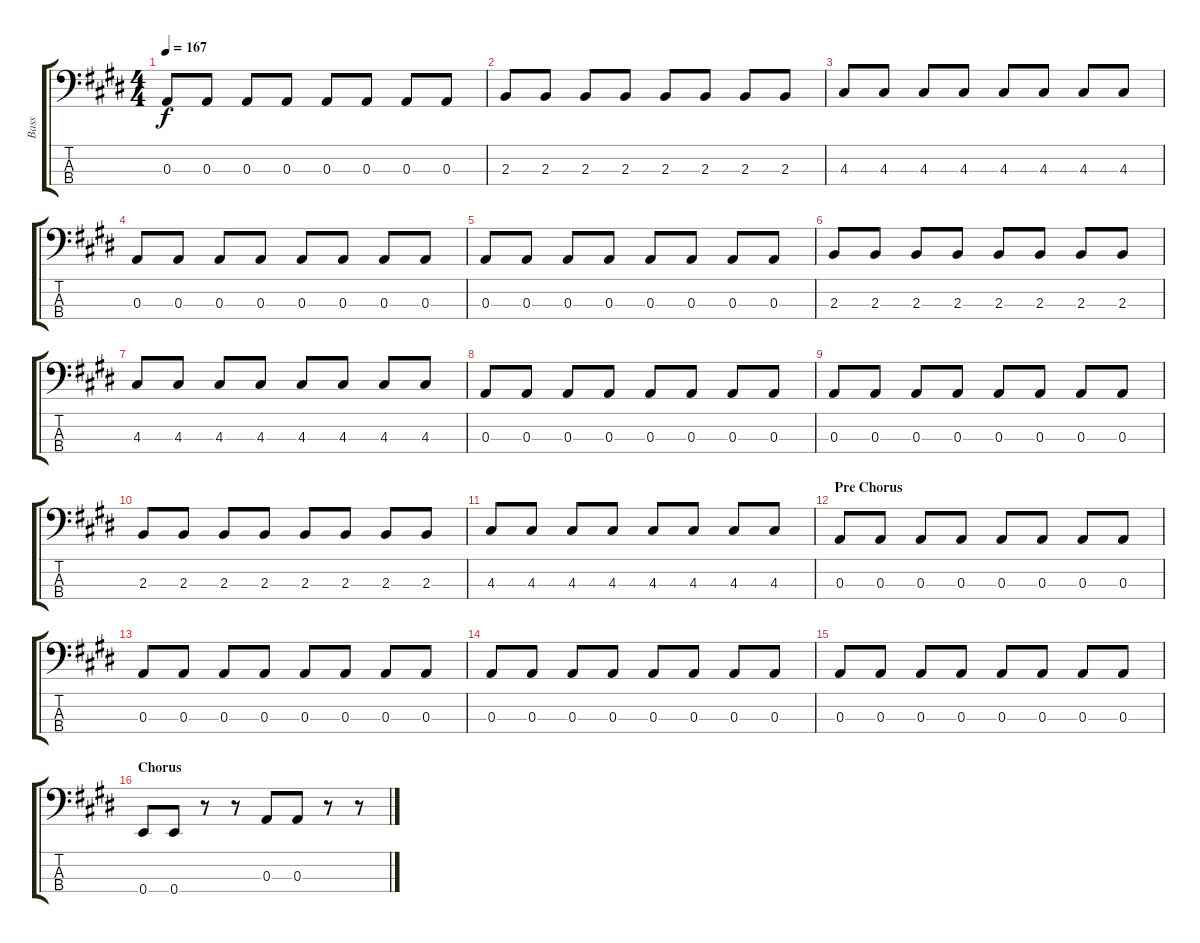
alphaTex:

\track ("Bass" "Bass") {instrument electricbassfinger}
\staff {score tabs}
\tuning (G2 D2 A1 E1) {hide}
\ts (4 4)
\tempo 167
\clef f4
\ks e
0.3.8{dy f} 0.3.8 0.3.8 0.3.8 0.3.8 0.3.8 0.3.8 0.3.8 |
2.3.8 2.3.8 2.3.8 2.3.8 2.3.8 2.3.8 2.3.8 2.3.8 |
4.3.8 4.3.8 4.3.8 4.3.8 4.3.8 4.3.8 4.3.8 4.3.8 |
0.3.8 0.3.8 0.3.8 0.3.8 0.3.8 0.3.8 0.3.8 0.3.8 |
0.3.8 0.3.8 0.3.8 0.3.8 0.3.8 0.3.8 0.3.8 0.3.8 |
2.3.8 2.3.8 2.3.8 2.3.8 2.3.8 2.3.8 2.3.8 2.3.8 |
4.3.8 4.3.8 4.3.8 4.3.8 4.3.8 4.3.8 4.3.8 4.3.8 |
0.3.8 0.3.8 0.3.8 0.3.8 0.3.8 0.3.8 0.3.8 0.3.8 |
0.3.8 0.3.8 0.3.8 0.3.8 0.3.8 0.3.8 0.3.8 0.3.8 |
2.3.8 2.3.8 2.3.8 2.3.8 2.3.8 2.3.8 2.3.8 2.3.8 |
4.3.8 4.3.8 4.3.8 4.3.8 4.3.8 4.3.8 4.3.8 4.3.8 |
\section ("" "Pre Chorus")
0.3.8 0.3.8 0.3.8 0.3.8 0.3.8 0.3.8 0.3.8 0.3.8 |
0.3.8 0.3.8 0.3.8 0.3.8 0.3.8 0.3.8 0.3.8 0.3.8 |
0.3.8 0.3.8 0.3.8 0.3.8 0.3.8 0.3.8 0.3.8 0.3.8 |
0.3.8 0.3.8 0.3.8 0.3.8 0.3.8 0.3.8 0.3.8 0.3.8 |
\section ("" "Chorus")
0.4.8 0.4.8 r.8 r.8 0.3.8 0.3.8 r.8 r.8
